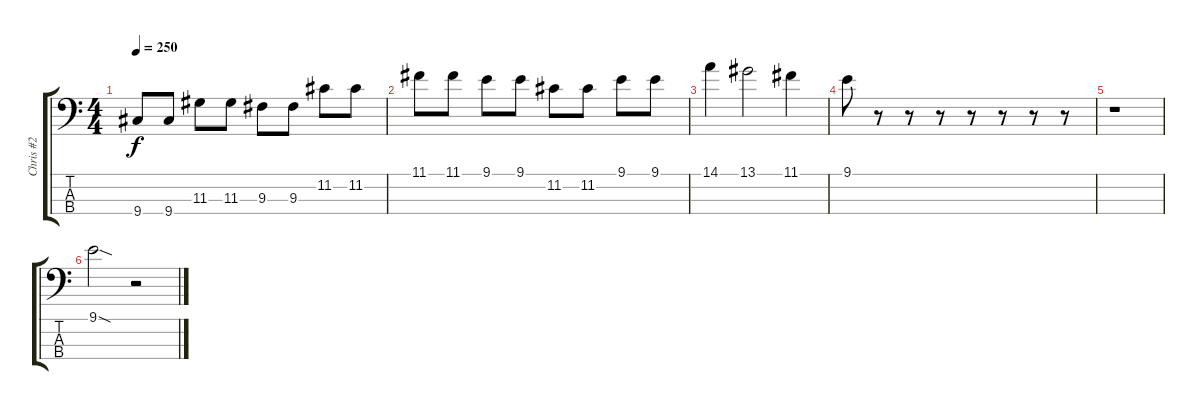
\track ("Chris #2" "Chris #2") {instrument electricbasspick}
\staff {score tabs}
\tuning (G2 D2 A1 E1) {hide}
\ts (4 4)
\tempo 250
\clef f4
\ks c
9.4.8{dy f} 9.4.8 11.3.8 11.3.8 9.3.8 9.3.8 11.2.8 11.2.8 |
11.1.8 11.1.8 9.1.8 9.1.8 11.2.8 11.2.8 9.1.8 9.1.8 |
14.1.4 13.1.2 11.1.4 |
9.1.8 r.8 r.8 r.8 r.8 r.8 r.8 r.8 |
r.1 |
9.1{sod}.2 r.2
